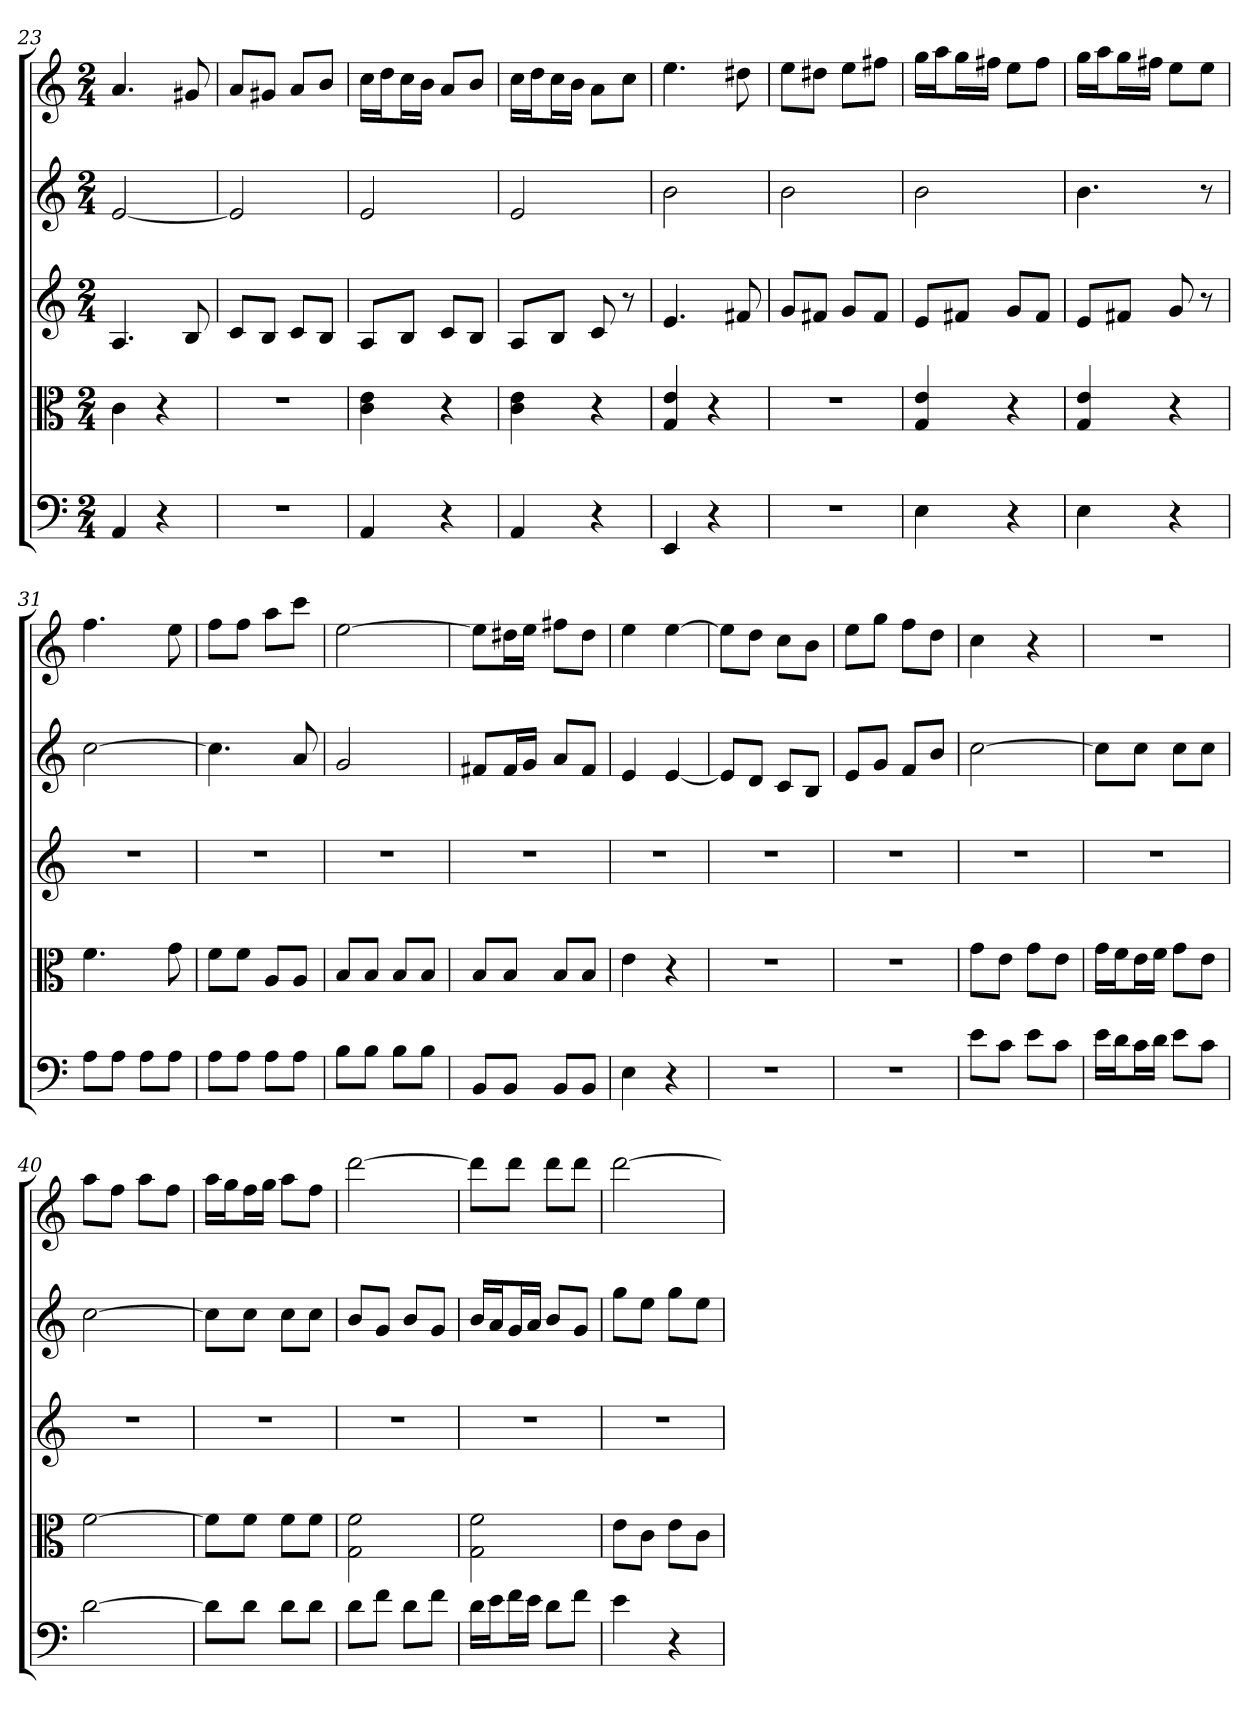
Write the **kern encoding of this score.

**kern	**kern	**kern	**kern	**kern
*part5	*part4	*part3	*part2	*part1
*staff5	*staff4	*staff3	*staff2	*staff1
*clefF4	*clefC3	*	*	*
*k[]	*k[]	*k[]	*k[]	*k[]
*C:	*C:	*C:	*C:	*C:
*M2/4	*M2/4	*M2/4	*M2/4	*M2/4
=23	=23	=23	=23	=23
4AA	4c	4.A	[2e	4.a
4r	4r	.	.	.
.	.	8B	.	8g#X
=24	=24	=24	=24	=24
2r	2r	8cL	2e]	8aL
.	.	8BJ	.	8g#XJ
.	.	8cL	.	8aL
.	.	8BJ	.	8bJ
=25	=25	=25	=25	=25
4AA	4c 4e	8AL	2e	16ccLL
.	.	.	.	16ddJ
.	.	8BJ	.	16ccL
.	.	.	.	16bJJ
4r	4r	8cL	.	8aL
.	.	8BJ	.	8bJ
=26	=26	=26	=26	=26
4AA	4c 4e	8AL	2e	16ccLL
.	.	.	.	16ddJ
.	.	8BJ	.	16ccL
.	.	.	.	16bJJ
4r	4r	8c	.	8aL
.	.	8r	.	8ccJ
=27	=27	=27	=27	=27
4EE	4G 4e	4.e	2b	4.ee
4r	4r	.	.	.
.	.	8f#X	.	8dd#X
=28	=28	=28	=28	=28
2r	2r	8gL	2b	8eeL
.	.	8f#XJ	.	8dd#XJ
.	.	8gL	.	8eeL
.	.	8f#J	.	8ff#XJ
=29	=29	=29	=29	=29
4E	4G 4e	8eL	2b	16ggLL
.	.	.	.	16aaJ
.	.	8f#XJ	.	16ggL
.	.	.	.	16ff#XJJ
4r	4r	8gL	.	8eeL
.	.	8f#J	.	8ff#J
=30	=30	=30	=30	=30
4E	4G 4e	8eL	4.b	16ggLL
.	.	.	.	16aaJ
.	.	8f#XJ	.	16ggL
.	.	.	.	16ff#XJJ
4r	4r	8g	.	8eeL
.	.	8r	8r	8eeJ
=31	=31	=31	=31	=31
8A\L	4.f	2r	[2cc	4.ff
8A\J	.	.	.	.
8A\L	.	.	.	.
8A\J	8g	.	.	8ee
=32	=32	=32	=32	=32
8A\L	8f\L	2r	4.cc]	8ffL
8A\J	8f\J	.	.	8ffJ
8A\L	8A/L	.	.	8aaL
8A\J	8A/J	.	8a	8cccJ
=33	=33	=33	=33	=33
8B\L	8B/L	2r	2g	[2ee
8B\J	8B/J	.	.	.
8B\L	8B/L	.	.	.
8B\J	8B/J	.	.	.
=34	=34	=34	=34	=34
8BB/L	8B/L	2r	8f#XL	8eeL]
8BB/J	8B/J	.	16f#L	16dd#XL
.	.	.	16gJJ	16eeJJ
8BB/L	8B/L	.	8aL	8ff#XL
8BB/J	8B/J	.	8f#J	8dd#J
=35	=35	=35	=35	=35
4E	4e	2r	4e	4ee
4r	4r	.	[4e	[4ee
=36	=36	=36	=36	=36
2r	2r	2r	8eL]	8eeL]
.	.	.	8dJ	8ddJ
.	.	.	8cL	8ccL
.	.	.	8BJ	8bJ
=37	=37	=37	=37	=37
2r	2r	2r	8eL	8eeL
.	.	.	8gJ	8ggJ
.	.	.	8fL	8ffL
.	.	.	8bJ	8ddJ
=38	=38	=38	=38	=38
8e\L	8g\L	2r	[2cc	4cc
8c\J	8e\J	.	.	.
8e\L	8g\L	.	.	4r
8c\J	8e\J	.	.	.
=39	=39	=39	=39	=39
16e\LL	16g\LL	2r	8ccL]	2r
16d\J	16f\J	.	.	.
16c\L	16e\L	.	8ccJ	.
16d\JJ	16f\JJ	.	.	.
8e\L	8g\L	.	8ccL	.
8c\J	8e\J	.	8ccJ	.
=40	=40	=40	=40	=40
[2d	[2f	2r	[2cc	8aaL
.	.	.	.	8ffJ
.	.	.	.	8aaL
.	.	.	.	8ffJ
=41	=41	=41	=41	=41
8d\L]	8f\L]	2r	8ccL]	16aaLL
.	.	.	.	16ggJ
8d\J	8f\J	.	8ccJ	16ffL
.	.	.	.	16ggJJ
8d\L	8f\L	.	8ccL	8aaL
8d\J	8f\J	.	8ccJ	8ffJ
=42	=42	=42	=42	=42
8d\L	2G 2f	2r	8bL	[2ddd
8f\J	.	.	8gJ	.
8d\L	.	.	8bL	.
8f\J	.	.	8gJ	.
=43	=43	=43	=43	=43
16d\LL	2G 2f	2r	16bLL	8dddL]
16e\J	.	.	16aJ	.
16f\L	.	.	16gL	8dddJ
16e\JJ	.	.	16aJJ	.
8d\L	.	.	8bL	8dddL
8f\J	.	.	8gJ	8dddJ
=44	=44	=44	=44	=44
4e	8e\L	2r	8ggL	[2ddd
.	8c\J	.	8eeJ	.
4r	8e\L	.	8ggL	.
.	8c\J	.	8eeJ	.
=	=	=	=	=
*-	*-	*-	*-	*-
